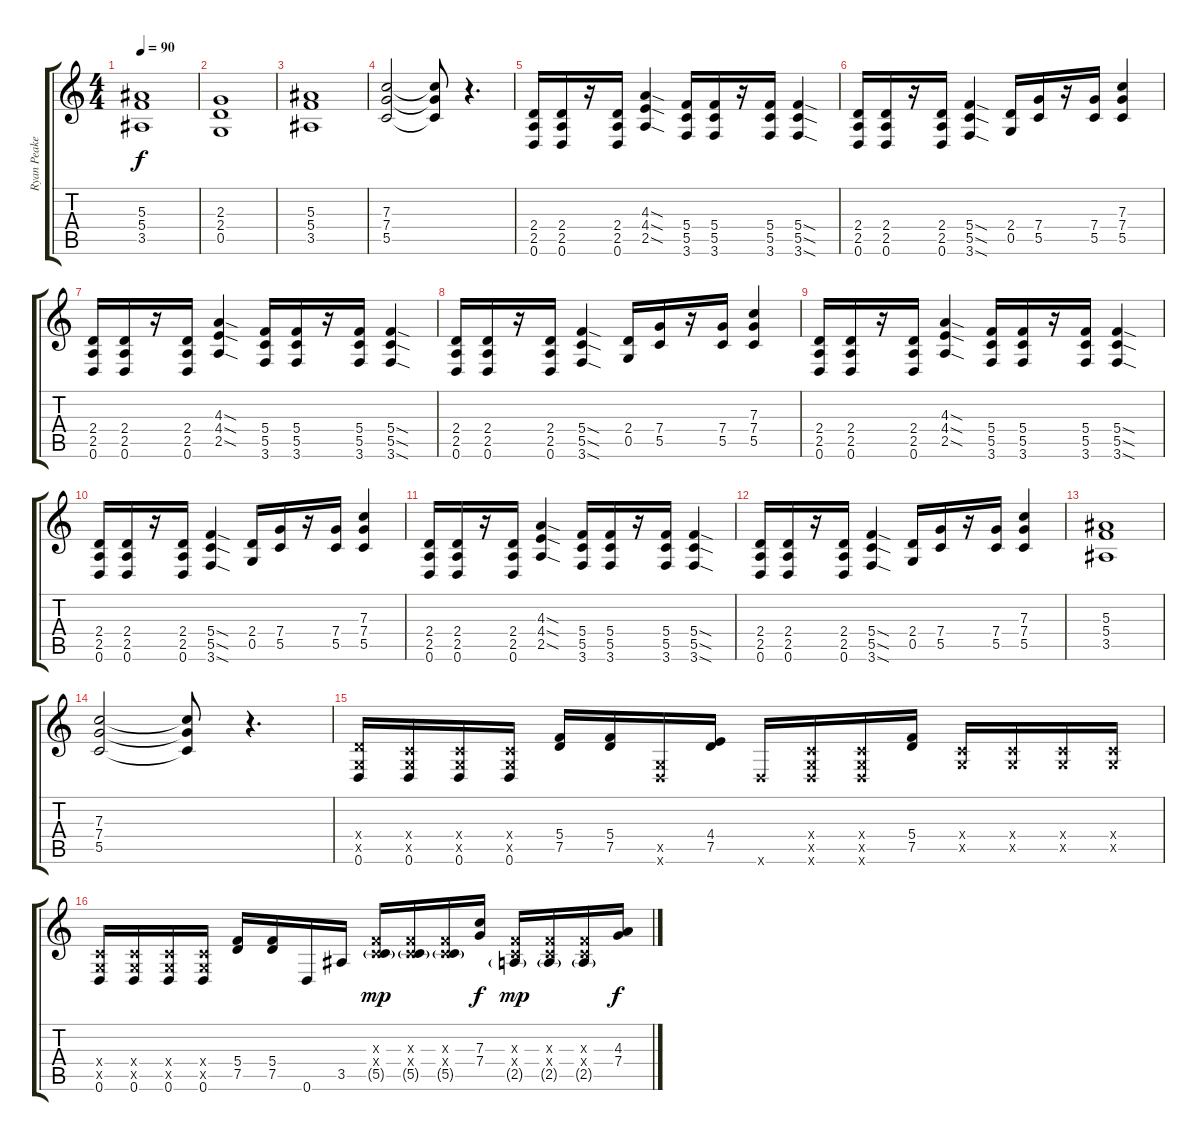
\track ("Ryan Peake (guitar)" "Ryan Peake") {instrument distortionguitar}
\staff {score tabs}
\tuning (D4 A3 F3 C3 G2 D2) {hide}
\ts (4 4)
\tempo 90
\clef g2
\ks c
(5.3 5.4 3.5).1{dy f} |
(2.3 2.4 0.5).1 |
(5.3 5.4 3.5).1 |
(7.3 7.4 5.5).2 (7.3{t} 7.4{t} 5.5{t}).8 r.4{d} |
(2.4 2.5 0.6).16 (2.4 2.5 0.6).16 r.16 (2.4 2.5 0.6).16 (4.3{sod} 4.4{sod} 2.5{sod}).4 (5.4 5.5 3.6).16 (5.4 5.5 3.6).16 r.16 (5.4 5.5 3.6).16 (5.4{sod} 5.5{sod} 3.6{sod}).4 |
(2.4 2.5 0.6).16 (2.4 2.5 0.6).16 r.16 (2.4 2.5 0.6).16 (5.4{sod} 5.5{sod} 3.6{sod}).4 (2.4 0.5).16 (7.4 5.5).16 r.16 (7.4 5.5).16 (7.3 7.4 5.5).4 |
(2.4 2.5 0.6).16 (2.4 2.5 0.6).16 r.16 (2.4 2.5 0.6).16 (4.3{sod} 4.4{sod} 2.5{sod}).4 (5.4 5.5 3.6).16 (5.4 5.5 3.6).16 r.16 (5.4 5.5 3.6).16 (5.4{sod} 5.5{sod} 3.6{sod}).4 |
(2.4 2.5 0.6).16 (2.4 2.5 0.6).16 r.16 (2.4 2.5 0.6).16 (5.4{sod} 5.5{sod} 3.6{sod}).4 (2.4 0.5).16 (7.4 5.5).16 r.16 (7.4 5.5).16 (7.3 7.4 5.5).4 |
(2.4 2.5 0.6).16 (2.4 2.5 0.6).16 r.16 (2.4 2.5 0.6).16 (4.3{sod} 4.4{sod} 2.5{sod}).4 (5.4 5.5 3.6).16 (5.4 5.5 3.6).16 r.16 (5.4 5.5 3.6).16 (5.4{sod} 5.5{sod} 3.6{sod}).4 |
(2.4 2.5 0.6).16 (2.4 2.5 0.6).16 r.16 (2.4 2.5 0.6).16 (5.4{sod} 5.5{sod} 3.6{sod}).4 (2.4 0.5).16 (7.4 5.5).16 r.16 (7.4 5.5).16 (7.3 7.4 5.5).4 |
(2.4 2.5 0.6).16 (2.4 2.5 0.6).16 r.16 (2.4 2.5 0.6).16 (4.3{sod} 4.4{sod} 2.5{sod}).4 (5.4 5.5 3.6).16 (5.4 5.5 3.6).16 r.16 (5.4 5.5 3.6).16 (5.4{sod} 5.5{sod} 3.6{sod}).4 |
(2.4 2.5 0.6).16 (2.4 2.5 0.6).16 r.16 (2.4 2.5 0.6).16 (5.4{sod} 5.5{sod} 3.6{sod}).4 (2.4 0.5).16 (7.4 5.5).16 r.16 (7.4 5.5).16 (7.3 7.4 5.5).4 |
(5.3 5.4 3.5).1 |
(7.3 7.4 5.5).2 (7.3{t} 7.4{t} 5.5{t}).8 r.4{d} |
(2.4{x} 0.5{x} 0.6).16 (0.4{x} 0.5{x} 0.6).16 (0.4{x} 0.5{x} 0.6).16 (0.4{x} 0.5{x} 0.6).16 (5.4 7.5).16 (5.4 7.5).16 (0.5{x} 0.6{x}).16 (4.4 7.5).16 0.6{x}.16 (0.4{x} 0.5{x} 0.6{x}).16 (0.4{x} 0.5{x} 0.6{x}).16 (5.4 7.5).16 (0.4{x} 0.5{x}).16 (0.4{x} 0.5{x}).16 (0.4{x} 0.5{x}).16 (0.4{x} 0.5{x}).16 |
(0.4{x} 0.5{x} 0.6).16 (0.4{x} 0.5{x} 0.6).16 (0.4{x} 0.5{x} 0.6).16 (0.4{x} 0.5{x} 0.6).16 (5.4 7.5).16 (5.4 7.5).16 0.6.16 3.5.16 (0.3{x} 0.4{x} 5.5{g}).16{dy mp} (0.3{x} 0.4{x} 5.5{g}).16 (0.3{x} 0.4{x} 5.5{g}).16 (7.3 7.4).16{dy f} (0.3{x} 0.4{x} 2.5{g}).16{dy mp} (0.3{x} 0.4{x} 2.5{g}).16 (0.3{x} 0.4{x} 2.5{g}).16 (4.3 7.4).16{dy f}
